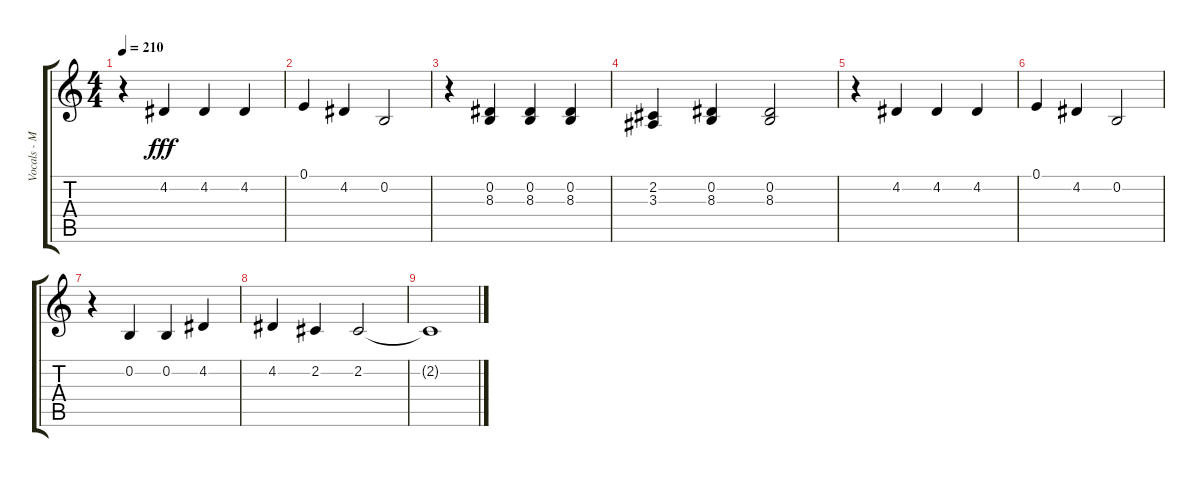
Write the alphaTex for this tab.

\track ("Vocals - Mark Hoppus" "Vocals - M") {instrument tenorsax}
\staff {score tabs}
\tuning (E4 B3 G3 D3 A2 E2) {hide}
\ts (4 4)
\tempo 210
\clef g2
\ks c
r.4{dy fff} 4.2.4 4.2.4 4.2.4 |
0.1.4 4.2.4 0.2.2 |
r.4 (0.2 8.3).4 (0.2 8.3).4 (0.2 8.3).4 |
(2.2 3.3).4 (0.2 8.3).4 (0.2 8.3).2 |
r.4 4.2.4 4.2.4 4.2.4 |
0.1.4 4.2.4 0.2.2 |
r.4 0.2.4 0.2.4 4.2.4 |
4.2.4 2.2.4 2.2.2 |
2.2{t}.1
